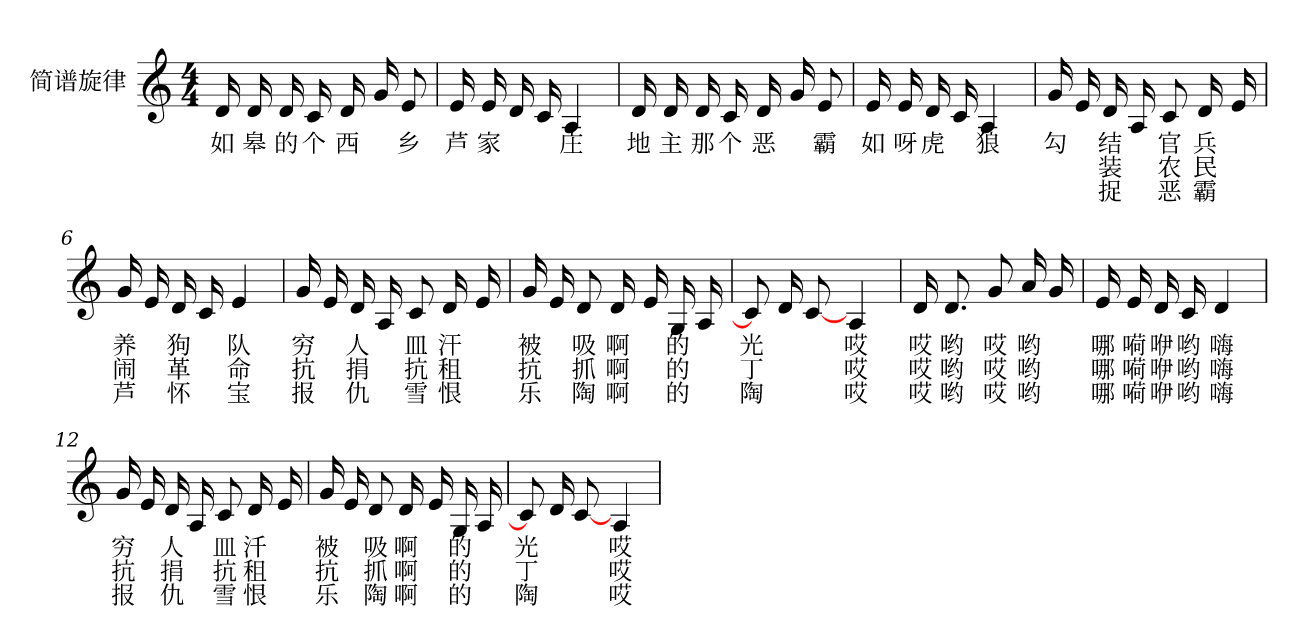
**kern	**text	**text	**text
*part1	*part1	*part1	*part1
*staff1	*staff1	*staff1	*staff1
*I"简谱旋律	*	*	*
*k[]	*	*	*
*M4/4	*	*	*
=1	=1	=1	=1
16d	如	.	.
16d	皋	.	.
16d	的	.	.
16c	个	.	.
16d	西	.	.
16g	.	.	.
8e	乡	.	.
=2	=2	=2	=2
16e	芦	.	.
16e	家	.	.
16d	.	.	.
16c	.	.	.
4A	庄	.	.
=3	=3	=3	=3
16d	地	.	.
16d	主	.	.
16d	那	.	.
16c	个	.	.
16d	恶	.	.
16g	.	.	.
8e	霸	.	.
=4	=4	=4	=4
16e	如	.	.
16e	呀	.	.
16d	虎	.	.
16c	.	.	.
4A	狼	.	.
=5	=5	=5	=5
16g	勾	.	.
16e	.	.	.
16d	结	装	捉
16A	.	.	.
8c	官	农	恶
16d	兵	民	霸
16e	.	.	.
=6	=6	=6	=6
16g	养	闹	芦
16e	.	.	.
16d	狗	革	怀
16c	.	.	.
4e	队	命	宝
=7	=7	=7	=7
16g	穷	抗	报
16e	.	.	.
16d	人	捐	仇
16A	.	.	.
8c	皿	抗	雪
16d	汗	租	恨
16e	.	.	.
=8	=8	=8	=8
16g	被	抗	乐
16e	.	.	.
8d	吸	抓	陶
16d	啊	啊	啊
16e	.	.	.
16G	的	的	的
16A	.	.	.
=9	=9	=9	=9
8c]	光	丁	陶
16d	.	.	.
!LO:N:vis=8	!	!	!
[8.c	.	.	.
4A	哎	哎	哎
=10	=10	=10	=10
16d	哎	哎	哎
8.d	哟	哟	哟
8g	哎	哎	哎
16a	哟	哟	哟
16g	.	.	.
=11	=11	=11	=11
16e	哪	哪	哪
16e	嗬	嗬	嗬
16d	咿	咿	咿
16c	哟	哟	哟
4d	嗨	嗨	嗨
=12	=12	=12	=12
16g	穷	抗	报
16e	.	.	.
16d	人	捐	仇
16A	.	.	.
8c	皿	抗	雪
16d	汘	租	恨
16e	.	.	.
=13	=13	=13	=13
16g	被	抗	乐
16e	.	.	.
8d	吸	抓	陶
16d	啊	啊	啊
16e	.	.	.
16G	的	的	的
16A	.	.	.
=14	=14	=14	=14
8c]	光	丁	陶
16d	.	.	.
!LO:N:vis=8	!	!	!
[8.c	.	.	.
4A	哎	哎	哎
=	=	=	=
*-	*-	*-	*-
